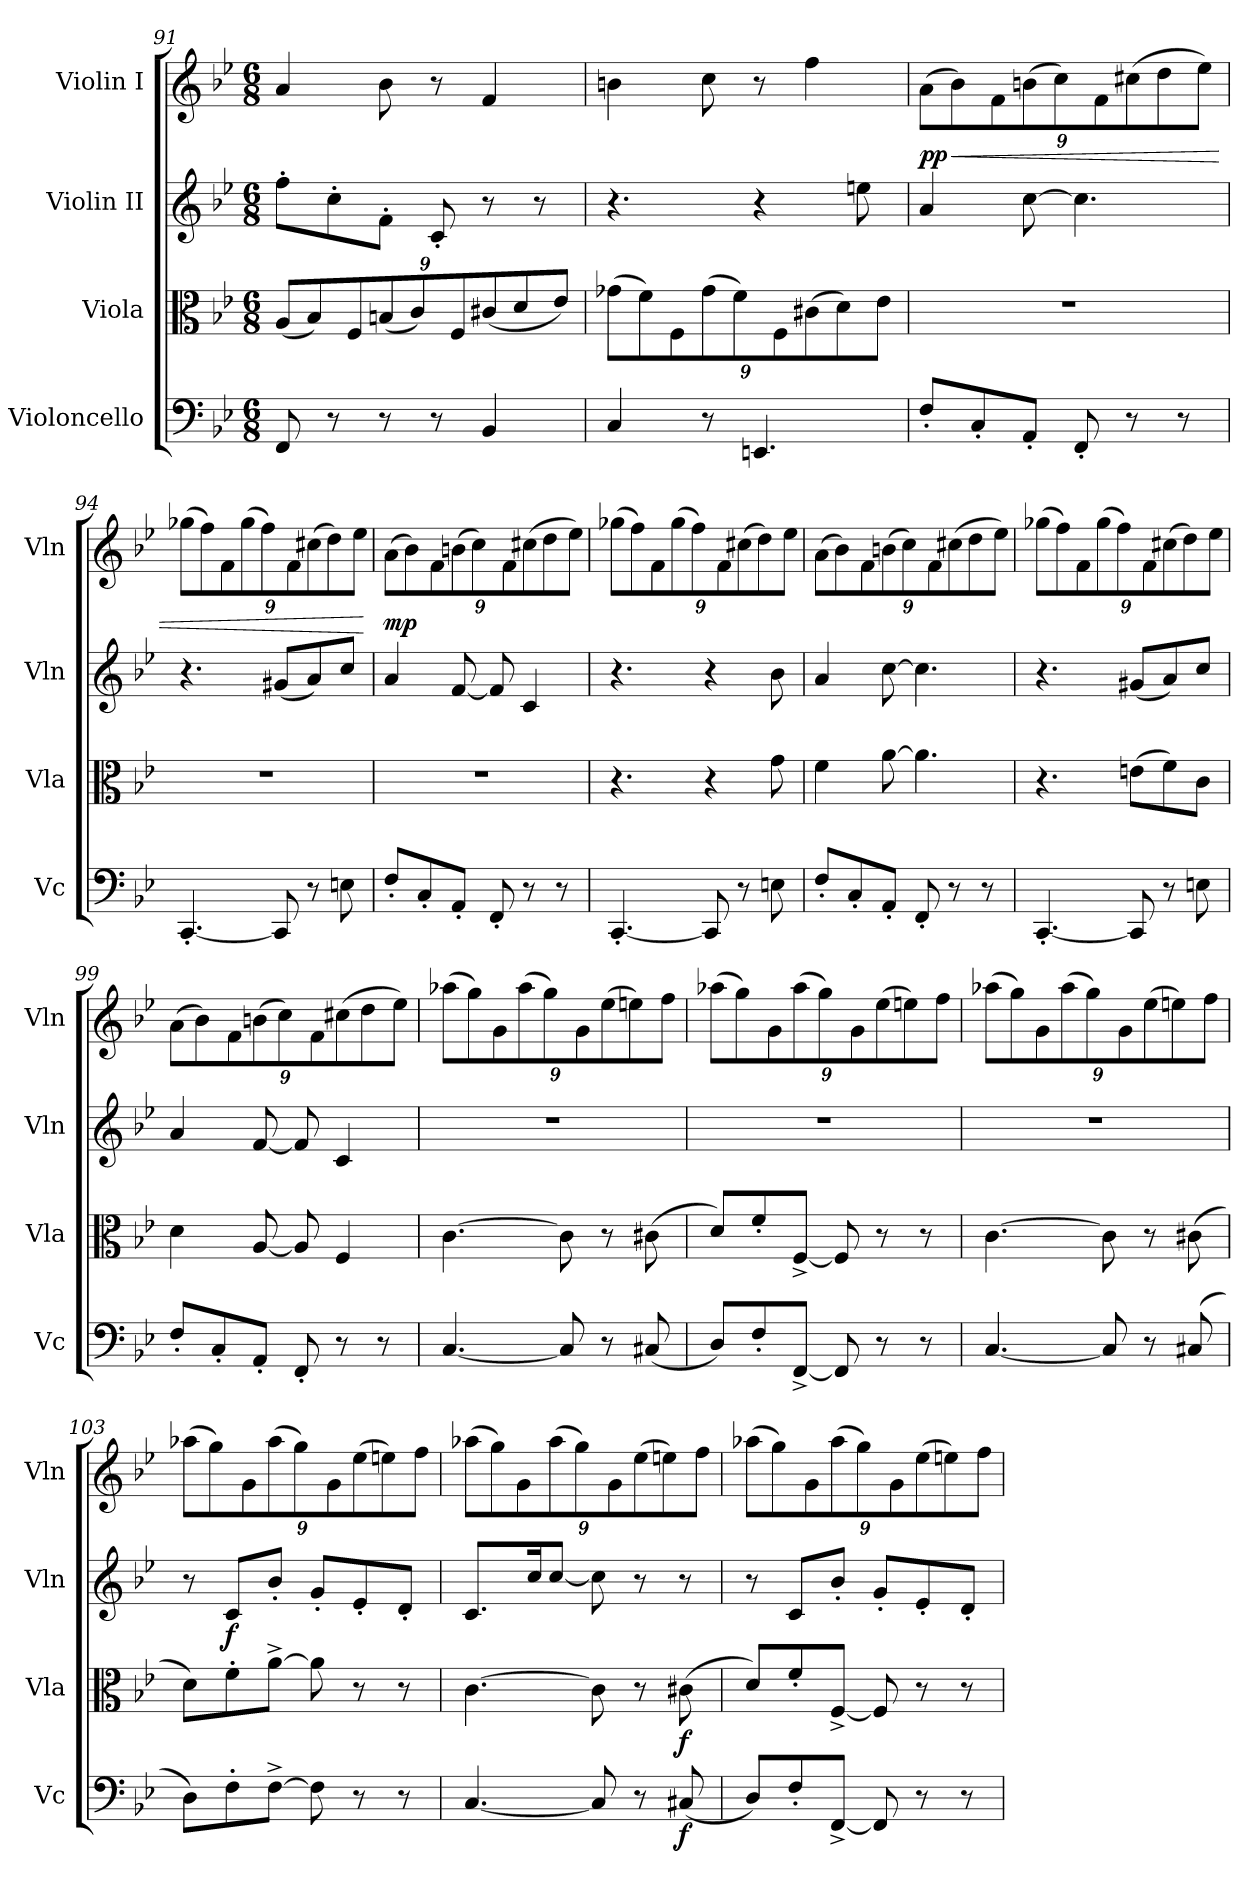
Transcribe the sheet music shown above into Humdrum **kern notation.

**kern	**dynam	**kern	**dynam	**kern	**dynam	**kern	**dynam
*part4	*part4	*part3	*part3	*part2	*part2	*part1	*part1
*staff4	*staff4	*staff3	*staff3	*staff2	*staff2	*staff1	*staff1
*I"Violoncello	*	*I"Viola	*	*I"Violin II	*	*I"Violin I	*
*I'Vc	*	*I'Vla	*	*I'Vln	*	*I'Vln	*
*clefF4	*	*clefC3	*	*clefG2	*	*clefG2	*
*k[b-e-]	*	*k[b-e-]	*	*k[b-e-]	*	*k[b-e-]	*
*M6/8	*	*M6/8	*	*M6/8	*	*M6/8	*
*	*	*Xbrackettup	*	*	*	*	*
=91	=91	=91	=91	=91	=91	=91	=91
8FF/	.	(<12A/L	.	8ff'\L	.	4a/	.
.	.	12B-/)	.	.	.	.	.
8r	.	.	.	8cc'\	.	.	.
.	.	12F/	.	.	.	.	.
8r	.	(<12Bn/	.	8f'\J	.	8b-\	.
.	.	12c/)	.	.	.	.	.
8r	.	.	.	8c'/	.	8r	.
.	.	12F/	.	.	.	.	.
4BB-/	.	(<12c#X/	.	8r	.	4f/	.
.	.	12d/	.	.	.	.	.
.	.	.	.	8r	.	.	.
.	.	12e-/J)	.	.	.	.	.
=92	=92	=92	=92	=92	=92	=92	=92
4C/	.	(>12g-X\L	.	4.r	.	4bn\	.
.	.	12f\)	.	.	.	.	.
.	.	12F\	.	.	.	.	.
8r	.	(>12g-\	.	.	.	8cc\	.
.	.	12f\)	.	.	.	.	.
4.EEn/	.	.	.	4r	.	8r	.
.	.	12F\	.	.	.	.	.
.	.	(>12c#X\	.	.	.	4ff\	.
.	.	12d\)	.	.	.	.	.
.	.	.	.	8een\	.	.	.
.	.	12e-\J	.	.	.	.	.
=93	=93	=93	=93	=93	=93	=93	=93
*	*	*	*	*	*	*Xbrackettup	*
!	!	!	!	!	!	!	!LO:DY:b
8F'/L	.	2.r	.	4a/	.	(>12a\L	pp
!	!	!	!	!	!	!	!LO:HP:b
.	.	.	.	.	.	12b-\)	<
8C'/	.	.	.	.	.	.	.
.	.	.	.	.	.	12f\	.
8AA'/J	.	.	.	[8cc\	.	(>12bn\	.
.	.	.	.	.	.	12cc\)	.
8FF'/	.	.	.	4.cc\]	.	.	.
.	.	.	.	.	.	12f\	.
8r	.	.	.	.	.	(>12cc#X\	.
.	.	.	.	.	.	12dd\	.
8r	.	.	.	.	.	.	.
.	.	.	.	.	.	12ee-\J)	.
=94	=94	=94	=94	=94	=94	=94	=94
[4.CC'/	.	2.r	.	4.r	.	(>12gg-X\L	.
.	.	.	.	.	.	12ff\)	.
.	.	.	.	.	.	12f\	.
.	.	.	.	.	.	(>12gg-\	.
.	.	.	.	.	.	12ff\)	.
8CC/]	.	.	.	(<8g#X/L	.	.	.
.	.	.	.	.	.	12f\	.
8r	.	.	.	8a/)	.	(>12cc#X\	.
.	.	.	.	.	.	12dd\)	.
8En\	.	.	.	8cc/J	.	.	.
.	.	.	.	.	.	12ee-\J	.
.	.	.	.	.	.	.	[
=95	=95	=95	=95	=95	=95	=95	=95
!	!	!	!	!	!	!	!LO:DY:b
8F'/L	.	2.r	.	4a/	.	(>12a\L	mp
.	.	.	.	.	.	12b-\)	.
8C'/	.	.	.	.	.	.	.
.	.	.	.	.	.	12f\	.
8AA'/J	.	.	.	[8f/	.	(>12bn\	.
.	.	.	.	.	.	12cc\)	.
8FF'/	.	.	.	8f/]	.	.	.
.	.	.	.	.	.	12f\	.
8r	.	.	.	4c/	.	(>12cc#X\	.
.	.	.	.	.	.	12dd\	.
8r	.	.	.	.	.	.	.
.	.	.	.	.	.	12ee-\J)	.
=96	=96	=96	=96	=96	=96	=96	=96
[4.CC'/	.	4.r	.	4.r	.	(>12gg-X\L	.
.	.	.	.	.	.	12ff\)	.
.	.	.	.	.	.	12f\	.
.	.	.	.	.	.	(>12gg-\	.
.	.	.	.	.	.	12ff\)	.
8CC/]	.	4r	.	4r	.	.	.
.	.	.	.	.	.	12f\	.
8r	.	.	.	.	.	(>12cc#X\	.
.	.	.	.	.	.	12dd\)	.
8En\	.	8g\	.	8b-\	.	.	.
.	.	.	.	.	.	12ee-\J	.
=97	=97	=97	=97	=97	=97	=97	=97
8F'/L	.	4f\	.	4a/	.	(>12a\L	.
.	.	.	.	.	.	12b-\)	.
8C'/	.	.	.	.	.	.	.
.	.	.	.	.	.	12f\	.
8AA'/J	.	[8a\	.	[8cc\	.	(>12bn\	.
.	.	.	.	.	.	12cc\)	.
8FF'/	.	4.a\]	.	4.cc\]	.	.	.
.	.	.	.	.	.	12f\	.
8r	.	.	.	.	.	(>12cc#X\	.
.	.	.	.	.	.	12dd\	.
8r	.	.	.	.	.	.	.
.	.	.	.	.	.	12ee-\J)	.
=98	=98	=98	=98	=98	=98	=98	=98
[4.CC'/	.	4.r	.	4.r	.	(>12gg-X\L	.
.	.	.	.	.	.	12ff\)	.
.	.	.	.	.	.	12f\	.
.	.	.	.	.	.	(>12gg-\	.
.	.	.	.	.	.	12ff\)	.
8CC/]	.	(>8en\L	.	(<8g#X/L	.	.	.
.	.	.	.	.	.	12f\	.
8r	.	8f\)	.	8a/)	.	(>12cc#X\	.
.	.	.	.	.	.	12dd\)	.
8En\	.	8c\J	.	8cc/J	.	.	.
.	.	.	.	.	.	12ee-\J	.
=99	=99	=99	=99	=99	=99	=99	=99
8F'/L	.	4d\	.	4a/	.	(>12a\L	.
.	.	.	.	.	.	12b-\)	.
8C'/	.	.	.	.	.	.	.
.	.	.	.	.	.	12f\	.
8AA'/J	.	[8A/	.	[8f/	.	(>12bn\	.
.	.	.	.	.	.	12cc\)	.
8FF'/	.	8A/]	.	8f/]	.	.	.
.	.	.	.	.	.	12f\	.
8r	.	4F/	.	4c/	.	(>12cc#X\	.
.	.	.	.	.	.	12dd\	.
8r	.	.	.	.	.	.	.
.	.	.	.	.	.	12ee-\J)	.
=100	=100	=100	=100	=100	=100	=100	=100
[4.C/	.	[4.c\	.	2.r	.	(>12aa-X\L	.
.	.	.	.	.	.	12gg\)	.
.	.	.	.	.	.	12g\	.
.	.	.	.	.	.	(>12aa-\	.
.	.	.	.	.	.	12gg\)	.
8C/]	.	8c\]	.	.	.	.	.
.	.	.	.	.	.	12g\	.
8r	.	8r	.	.	.	(>12ee-\	.
.	.	.	.	.	.	12een\)	.
(<8C#X/	.	(>8c#X\	.	.	.	.	.
.	.	.	.	.	.	12ff\J	.
=101	=101	=101	=101	=101	=101	=101	=101
8D/L)	.	8d/L)	.	2.r	.	(>12aa-X\L	.
.	.	.	.	.	.	12gg\)	.
8F'/	.	8f'/	.	.	.	.	.
.	.	.	.	.	.	12g\	.
[8FF^/J	.	[8F^/J	.	.	.	(>12aa-\	.
.	.	.	.	.	.	12gg\)	.
8FF/]	.	8F/]	.	.	.	.	.
.	.	.	.	.	.	12g\	.
8r	.	8r	.	.	.	(>12ee-\	.
.	.	.	.	.	.	12een\)	.
8r	.	8r	.	.	.	.	.
.	.	.	.	.	.	12ff\J	.
=102	=102	=102	=102	=102	=102	=102	=102
[4.C/	.	[4.c\	.	2.r	.	(>12aa-X\L	.
.	.	.	.	.	.	12gg\)	.
.	.	.	.	.	.	12g\	.
.	.	.	.	.	.	(>12aa-\	.
.	.	.	.	.	.	12gg\)	.
8C/]	.	8c\]	.	.	.	.	.
.	.	.	.	.	.	12g\	.
8r	.	8r	.	.	.	(>12ee-\	.
.	.	.	.	.	.	12een\)	.
(<8C#X/	.	(>8c#X\	.	.	.	.	.
.	.	.	.	.	.	12ff\J	.
=103	=103	=103	=103	=103	=103	=103	=103
8D\L)	.	8d\L)	.	8r	.	(>12aa-X\L	.
.	.	.	.	.	.	12gg\)	.
!	!	!	!	!	!LO:DY:b	!	!
8F'\	.	8f'\	.	8c/L	f	.	.
.	.	.	.	.	.	12g\	.
[8F^\J	.	[8a^\J	.	8b-'/J	.	(>12aa-\	.
.	.	.	.	.	.	12gg\)	.
8F\]	.	8a\]	.	8g'/L	.	.	.
.	.	.	.	.	.	12g\	.
8r	.	8r	.	8e-'/	.	(>12ee-\	.
.	.	.	.	.	.	12een\)	.
8r	.	8r	.	8d'/J	.	.	.
.	.	.	.	.	.	12ff\J	.
=104	=104	=104	=104	=104	=104	=104	=104
[4.C/	.	[4.c\	.	8.c/L	.	(>12aa-X\L	.
.	.	.	.	.	.	12gg\)	.
.	.	.	.	.	.	12g\	.
.	.	.	.	16cc/K	.	.	.
.	.	.	.	[8cc/J	.	(>12aa-\	.
.	.	.	.	.	.	12gg\)	.
8C/]	.	8c\]	.	8cc\]	.	.	.
.	.	.	.	.	.	12g\	.
8r	.	8r	.	8r	.	(>12ee-\	.
.	.	.	.	.	.	12een\)	.
!	!LO:DY:b	!	!LO:DY:b	!	!	!	!
(<8C#X/	f	(>8c#X\	f	8r	.	.	.
.	.	.	.	.	.	12ff\J	.
=105	=105	=105	=105	=105	=105	=105	=105
8D/L)	.	8d/L)	.	8r	.	(>12aa-X\L	.
.	.	.	.	.	.	12gg\)	.
8F'/	.	8f'/	.	8c/L	.	.	.
.	.	.	.	.	.	12g\	.
[8FF^/J	.	[8F^/J	.	8b-'/J	.	(>12aa-\	.
.	.	.	.	.	.	12gg\)	.
8FF/]	.	8F/]	.	8g'/L	.	.	.
.	.	.	.	.	.	12g\	.
8r	.	8r	.	8e-'/	.	(>12ee-\	.
.	.	.	.	.	.	12een\)	.
8r	.	8r	.	8d'/J	.	.	.
.	.	.	.	.	.	12ff\J	.
=	=	=	=	=	=	=	=
*-	*-	*-	*-	*-	*-	*-	*-
